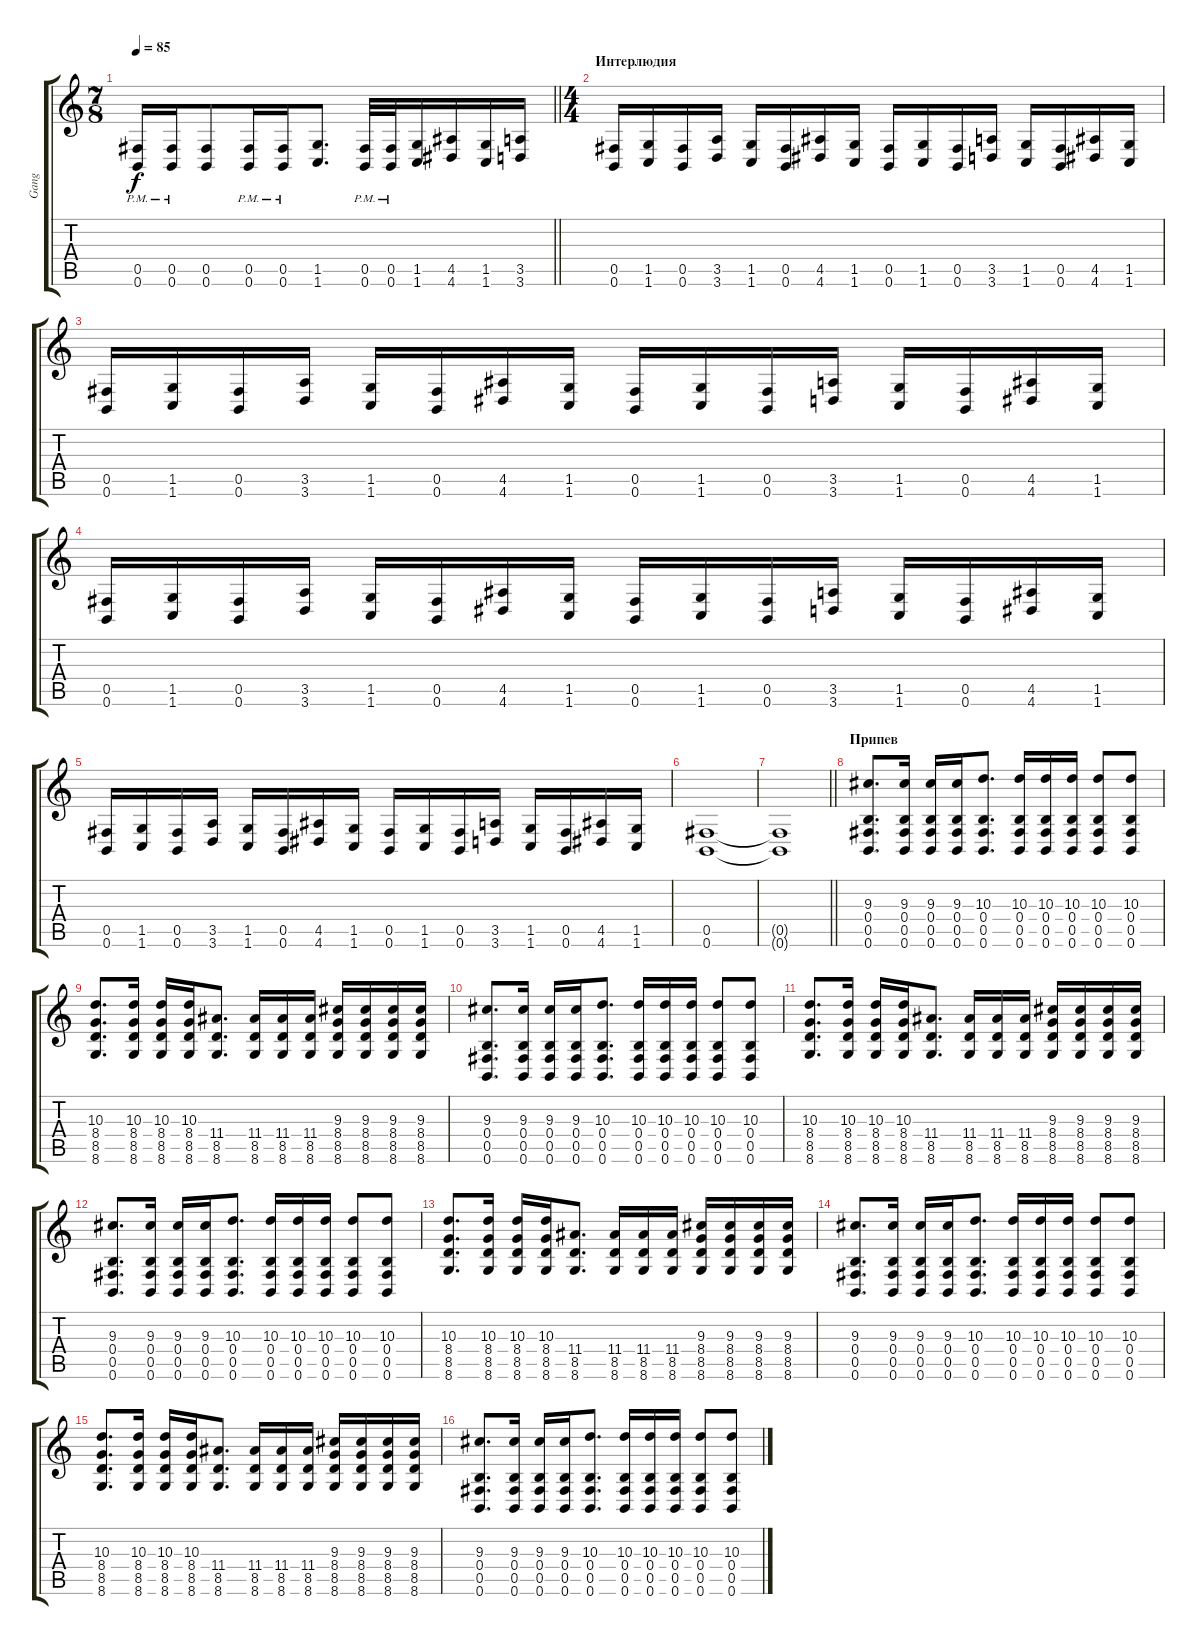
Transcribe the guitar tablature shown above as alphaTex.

\track ("Gang" "Gang") {instrument distortionguitar}
\staff {score tabs}
\tuning (Db4 Ab3 E3 B2 Gb2 B1) {hide}
\ts (7 8)
\tempo 85
\clef g2
\barLineRight lightlight
\ks c
(0.5{pm} 0.6{pm}).16{dy f} (0.5{pm} 0.6{pm}).16 (0.5 0.6).8 (0.5{pm} 0.6{pm}).16 (0.5{pm} 0.6{pm}).16 (1.5 1.6).8{d} (0.5{pm} 0.6{pm}).32 (0.5{pm} 0.6{pm}).32 (1.5 1.6).16 (4.5 4.6).16 (1.5 1.6).16 (3.5 3.6).16 |
\ts (4 4)
\section ("" "Интерлюдия")
(0.5 0.6).16 (1.5 1.6).16 (0.5 0.6).16 (3.5 3.6).16 (1.5 1.6).16 (0.5 0.6).16 (4.5 4.6).16 (1.5 1.6).16 (0.5 0.6).16 (1.5 1.6).16 (0.5 0.6).16 (3.5 3.6).16 (1.5 1.6).16 (0.5 0.6).16 (4.5 4.6).16 (1.5 1.6).16 |
(0.5 0.6).16 (1.5 1.6).16 (0.5 0.6).16 (3.5 3.6).16 (1.5 1.6).16 (0.5 0.6).16 (4.5 4.6).16 (1.5 1.6).16 (0.5 0.6).16 (1.5 1.6).16 (0.5 0.6).16 (3.5 3.6).16 (1.5 1.6).16 (0.5 0.6).16 (4.5 4.6).16 (1.5 1.6).16 |
(0.5 0.6).16 (1.5 1.6).16 (0.5 0.6).16 (3.5 3.6).16 (1.5 1.6).16 (0.5 0.6).16 (4.5 4.6).16 (1.5 1.6).16 (0.5 0.6).16 (1.5 1.6).16 (0.5 0.6).16 (3.5 3.6).16 (1.5 1.6).16 (0.5 0.6).16 (4.5 4.6).16 (1.5 1.6).16 |
(0.5 0.6).16 (1.5 1.6).16 (0.5 0.6).16 (3.5 3.6).16 (1.5 1.6).16 (0.5 0.6).16 (4.5 4.6).16 (1.5 1.6).16 (0.5 0.6).16 (1.5 1.6).16 (0.5 0.6).16 (3.5 3.6).16 (1.5 1.6).16 (0.5 0.6).16 (4.5 4.6).16 (1.5 1.6).16 |
(0.5 0.6).1 |
\barLineRight lightlight
(0.5{t} 0.6{t}).1 |
\section ("" "Припев")
(9.3 0.4 0.5 0.6).8{d} (9.3 0.4 0.5 0.6).16 (9.3 0.4 0.5 0.6).16 (9.3 0.4 0.5 0.6).16 (10.3 0.4 0.5 0.6).8{d} (10.3 0.4 0.5 0.6).16 (10.3 0.4 0.5 0.6).16 (10.3 0.4 0.5 0.6).16 (10.3 0.4 0.5 0.6).8 (10.3 0.4 0.5 0.6).8 |
(10.3 8.4 8.5 8.6).8{d} (10.3 8.4 8.5 8.6).16 (10.3 8.4 8.5 8.6).16 (10.3 8.4 8.5 8.6).16 (11.4 8.5 8.6).8{d} (11.4 8.5 8.6).16 (11.4 8.5 8.6).16 (11.4 8.5 8.6).16 (9.3 8.4 8.5 8.6).16 (9.3 8.4 8.5 8.6).16 (9.3 8.4 8.5 8.6).16 (9.3 8.4 8.5 8.6).16 |
(9.3 0.4 0.5 0.6).8{d} (9.3 0.4 0.5 0.6).16 (9.3 0.4 0.5 0.6).16 (9.3 0.4 0.5 0.6).16 (10.3 0.4 0.5 0.6).8{d} (10.3 0.4 0.5 0.6).16 (10.3 0.4 0.5 0.6).16 (10.3 0.4 0.5 0.6).16 (10.3 0.4 0.5 0.6).8 (10.3 0.4 0.5 0.6).8 |
(10.3 8.4 8.5 8.6).8{d} (10.3 8.4 8.5 8.6).16 (10.3 8.4 8.5 8.6).16 (10.3 8.4 8.5 8.6).16 (11.4 8.5 8.6).8{d} (11.4 8.5 8.6).16 (11.4 8.5 8.6).16 (11.4 8.5 8.6).16 (9.3 8.4 8.5 8.6).16 (9.3 8.4 8.5 8.6).16 (9.3 8.4 8.5 8.6).16 (9.3 8.4 8.5 8.6).16 |
(9.3 0.4 0.5 0.6).8{d} (9.3 0.4 0.5 0.6).16 (9.3 0.4 0.5 0.6).16 (9.3 0.4 0.5 0.6).16 (10.3 0.4 0.5 0.6).8{d} (10.3 0.4 0.5 0.6).16 (10.3 0.4 0.5 0.6).16 (10.3 0.4 0.5 0.6).16 (10.3 0.4 0.5 0.6).8 (10.3 0.4 0.5 0.6).8 |
(10.3 8.4 8.5 8.6).8{d} (10.3 8.4 8.5 8.6).16 (10.3 8.4 8.5 8.6).16 (10.3 8.4 8.5 8.6).16 (11.4 8.5 8.6).8{d} (11.4 8.5 8.6).16 (11.4 8.5 8.6).16 (11.4 8.5 8.6).16 (9.3 8.4 8.5 8.6).16 (9.3 8.4 8.5 8.6).16 (9.3 8.4 8.5 8.6).16 (9.3 8.4 8.5 8.6).16 |
(9.3 0.4 0.5 0.6).8{d} (9.3 0.4 0.5 0.6).16 (9.3 0.4 0.5 0.6).16 (9.3 0.4 0.5 0.6).16 (10.3 0.4 0.5 0.6).8{d} (10.3 0.4 0.5 0.6).16 (10.3 0.4 0.5 0.6).16 (10.3 0.4 0.5 0.6).16 (10.3 0.4 0.5 0.6).8 (10.3 0.4 0.5 0.6).8 |
(10.3 8.4 8.5 8.6).8{d} (10.3 8.4 8.5 8.6).16 (10.3 8.4 8.5 8.6).16 (10.3 8.4 8.5 8.6).16 (11.4 8.5 8.6).8{d} (11.4 8.5 8.6).16 (11.4 8.5 8.6).16 (11.4 8.5 8.6).16 (9.3 8.4 8.5 8.6).16 (9.3 8.4 8.5 8.6).16 (9.3 8.4 8.5 8.6).16 (9.3 8.4 8.5 8.6).16 |
(9.3 0.4 0.5 0.6).8{d} (9.3 0.4 0.5 0.6).16 (9.3 0.4 0.5 0.6).16 (9.3 0.4 0.5 0.6).16 (10.3 0.4 0.5 0.6).8{d} (10.3 0.4 0.5 0.6).16 (10.3 0.4 0.5 0.6).16 (10.3 0.4 0.5 0.6).16 (10.3 0.4 0.5 0.6).8 (10.3 0.4 0.5 0.6).8
